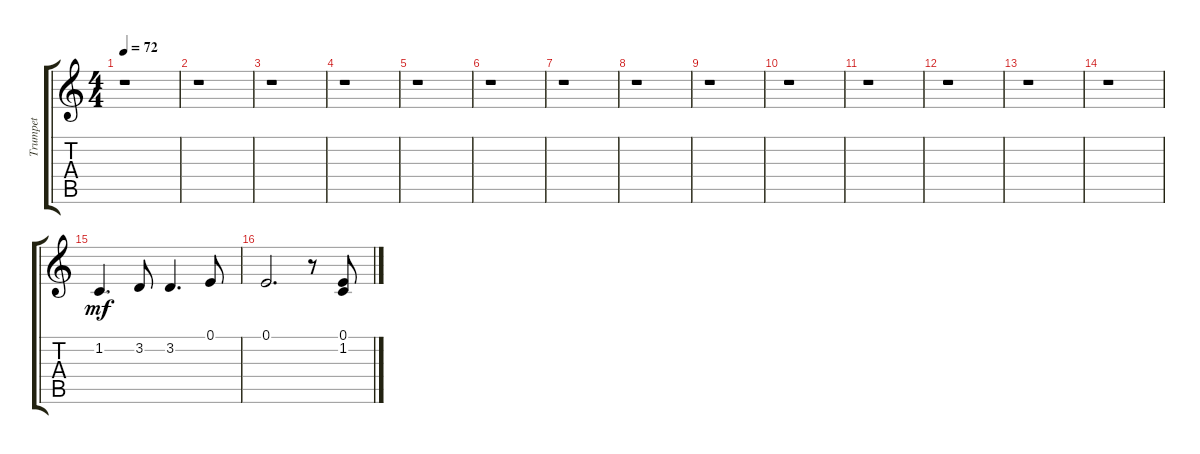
\track ("Trumpet" "Trumpet") {instrument trumpet}
\staff {score tabs}
\tuning (E4 B3 G3 D3 A2 E2) {hide}
\ts (4 4)
\tempo 72
\clef g2
\ks c
r.1{dy mf} |
r.1 |
r.1 |
r.1 |
r.1 |
r.1 |
r.1 |
r.1 |
r.1 |
r.1 |
r.1 |
r.1 |
r.1 |
r.1 |
1.2.4{d} 3.2.8 3.2.4{d} 0.1.8 |
0.1.2{d} r.8 (0.1 1.2).8
